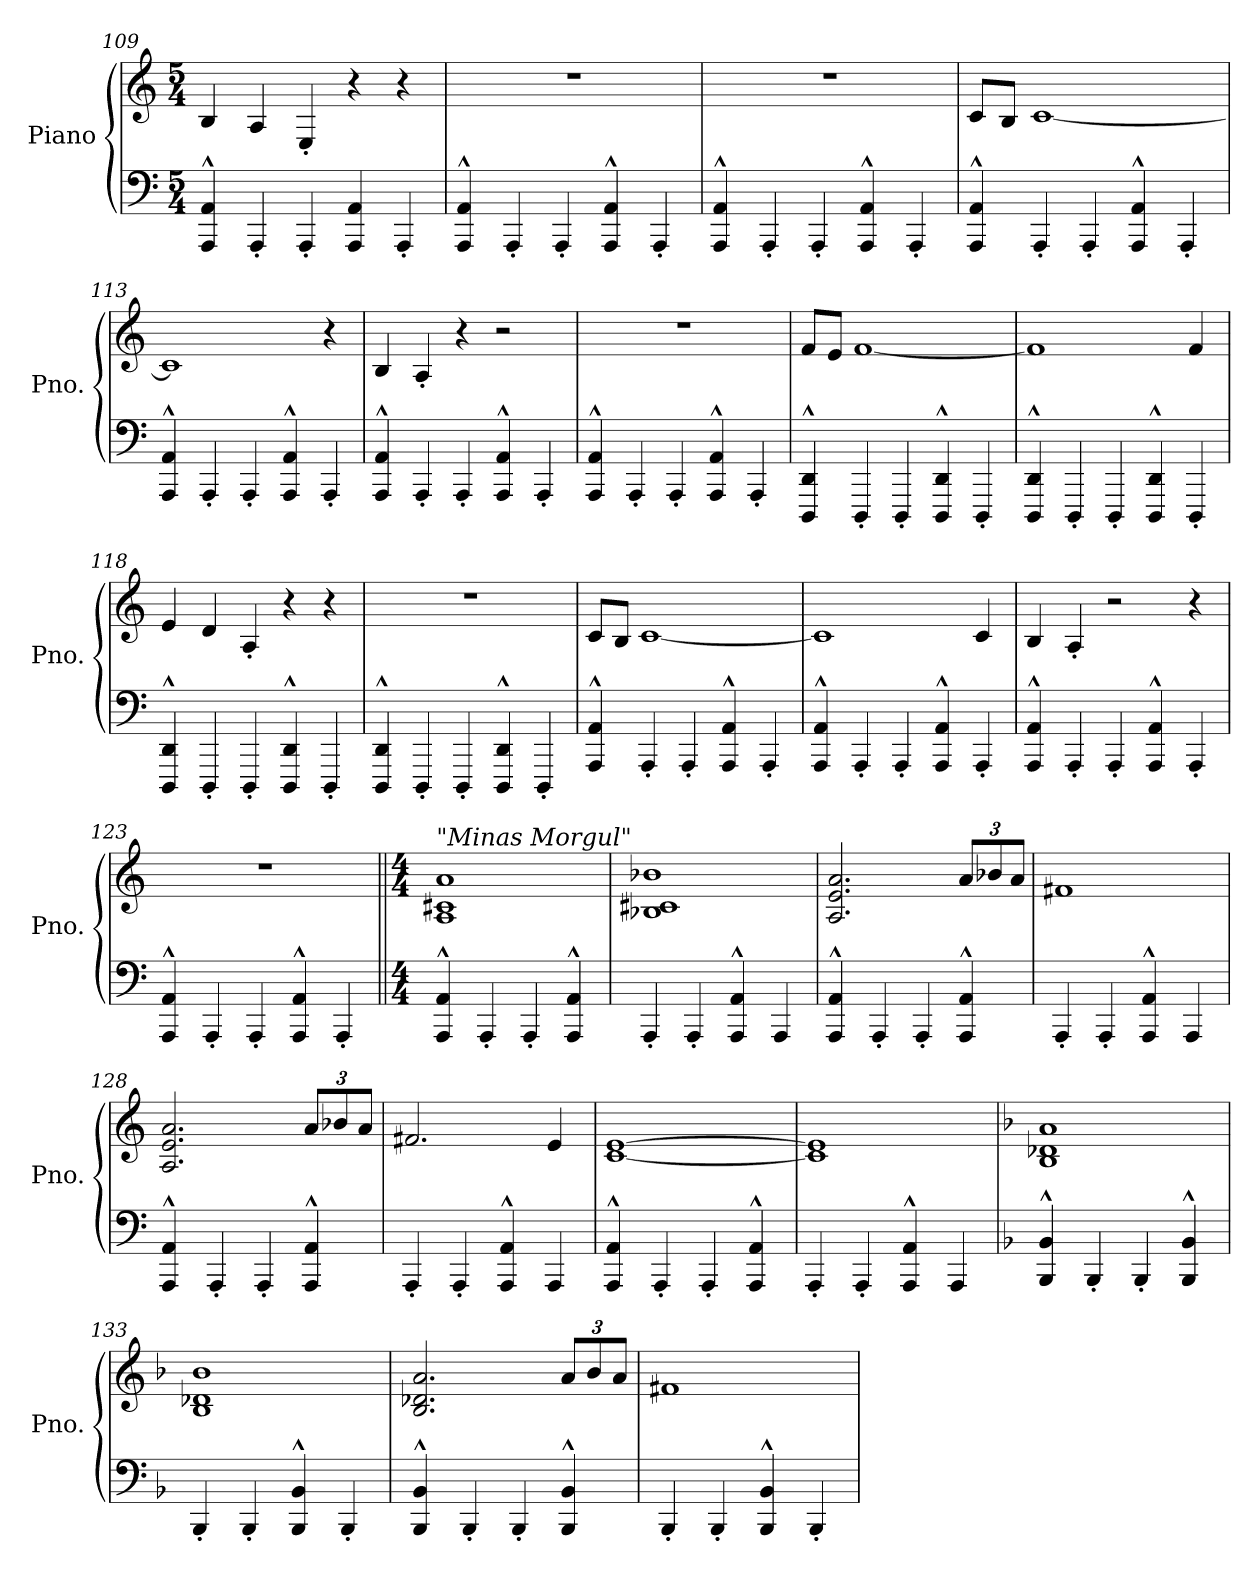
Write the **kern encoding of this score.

**kern	**kern
*part1	*part1
*staff2	*staff1
*I"Piano	*
*I'Pno.	*
!!LO:LB:g=z
*clefF4	*clefG2
*k[]	*k[]
*M5/4	*M5/4
=109	=109
4AAA/^^ 4AA/^^	4B/
4AAA'/	4A/
4AAA'/	4E'/
4AAA/ 4AA/	4r
4AAA'/	4r
=110	=110
4AAA/^^ 4AA/^^	4%5r
4AAA'/	.
4AAA'/	.
4AAA/^^ 4AA/^^	.
4AAA'/	.
=111	=111
4AAA/^^ 4AA/^^	4%5r
4AAA'/	.
4AAA'/	.
4AAA/^^ 4AA/^^	.
4AAA'/	.
=112	=112
4AAA/^^ 4AA/^^	8c/L
.	8B/J
4AAA'/	[1c
4AAA'/	.
4AAA/^^ 4AA/^^	.
4AAA'/	.
=113	=113
4AAA/^^ 4AA/^^	1c]
4AAA'/	.
4AAA'/	.
4AAA/^^ 4AA/^^	.
4AAA'/	4r
=114	=114
4AAA/^^ 4AA/^^	4B/
4AAA'/	4A'/
4AAA'/	4r
4AAA/^^ 4AA/^^	2r
4AAA'/	.
!!LO:LB:g=z
=115	=115
4AAA/^^ 4AA/^^	4%5r
4AAA'/	.
4AAA'/	.
4AAA/^^ 4AA/^^	.
4AAA'/	.
=116	=116
4DDD/^^ 4DD/^^	8f/L
.	8e/J
4DDD'/	[1f
4DDD'/	.
4DDD/^^ 4DD/^^	.
4DDD'/	.
=117	=117
4DDD/^^ 4DD/^^	1f]
4DDD'/	.
4DDD'/	.
4DDD/^^ 4DD/^^	.
4DDD'/	4f/
=118	=118
4DDD/^^ 4DD/^^	4e/
4DDD'/	4d/
4DDD'/	4A'/
4DDD/^^ 4DD/^^	4r
4DDD'/	4r
=119	=119
4DDD/^^ 4DD/^^	4%5r
4DDD'/	.
4DDD'/	.
4DDD/^^ 4DD/^^	.
4DDD'/	.
=120	=120
4AAA/^^ 4AA/^^	8c/L
.	8B/J
4AAA'/	[1c
4AAA'/	.
4AAA/^^ 4AA/^^	.
4AAA'/	.
!!LO:LB:g=z
=121	=121
4AAA/^^ 4AA/^^	1c]
4AAA'/	.
4AAA'/	.
4AAA/^^ 4AA/^^	.
4AAA'/	4c/
=122	=122
4AAA/^^ 4AA/^^	4B/
4AAA'/	4A'/
4AAA'/	2r
4AAA/^^ 4AA/^^	.
4AAA'/	4r
=123	=123
4AAA/^^ 4AA/^^	4%5r
4AAA'/	.
4AAA'/	.
4AAA/^^ 4AA/^^	.
4AAA'/	.
=124||	=124||
*M4/4	*M4/4
!	!LO:TX:a:i:t="Minas Morgul"
4AAA/^^ 4AA/^^	1A 1c#X 1a
4AAA'/	.
4AAA'/	.
4AAA/^^ 4AA/^^	.
=125	=125
4AAA'/	1B-X 1c#X 1b-X
4AAA'/	.
4AAA/^^ 4AA/^^	.
4AAA/	.
=126	=126
4AAA/^^ 4AA/^^	2.A/ 2.e/ 2.a/
4AAA'/	.
4AAA'/	.
*	*Xbrackettup
4AAA/^^ 4AA/^^	12a/L
.	12b-X/
.	12a/J
!!LO:LB:g=z
=127	=127
4AAA'/	1f#X
4AAA'/	.
4AAA/^^ 4AA/^^	.
4AAA/	.
=128	=128
4AAA/^^ 4AA/^^	2.A/ 2.e/ 2.a/
4AAA'/	.
4AAA'/	.
4AAA/^^ 4AA/^^	12a/L
.	12b-X/
.	12a/J
=129	=129
4AAA'/	2.f#X/
4AAA'/	.
4AAA/^^ 4AA/^^	.
4AAA/	4e/
=130	=130
4AAA/^^ 4AA/^^	[1c [1e
4AAA'/	.
4AAA'/	.
4AAA/^^ 4AA/^^	.
=131	=131
4AAA'/	1c] 1e]
4AAA'/	.
4AAA/^^ 4AA/^^	.
4AAA/	.
=132	=132
*k[b-]	*k[b-]
4BBB-/^^ 4BB-/^^	1B- 1d-X 1a
4BBB-'/	.
4BBB-'/	.
4BBB-/^^ 4BB-/^^	.
=133	=133
4BBB-'/	1B- 1d-X 1b-
4BBB-'/	.
4BBB-/^^ 4BB-/^^	.
4BBB-'/	.
!!LO:PB:g=z
=134	=134
4BBB-/^^ 4BB-/^^	2.B-/ 2.d-X/ 2.a/
4BBB-'/	.
4BBB-'/	.
4BBB-/^^ 4BB-/^^	12a/L
.	12b-/
.	12a/J
=135	=135
4BBB-'/	1f#X
4BBB-'/	.
4BBB-/^^ 4BB-/^^	.
4BBB-'/	.
=	=
*-	*-
